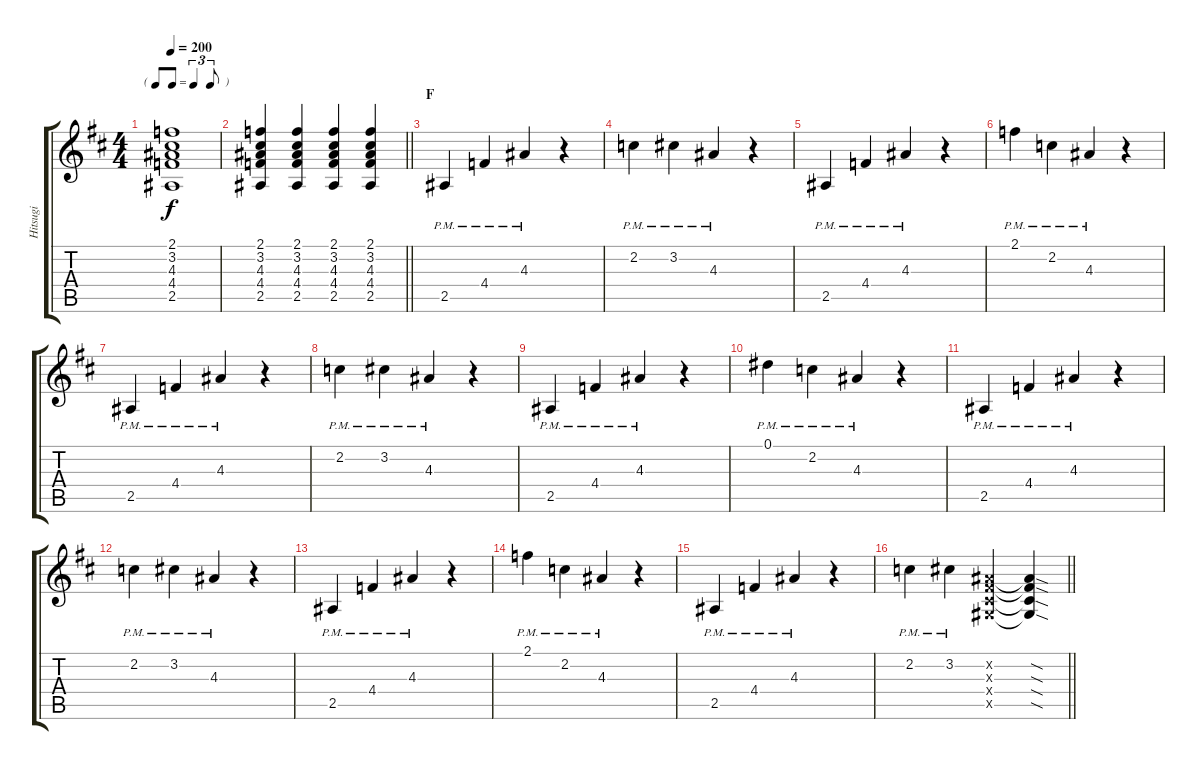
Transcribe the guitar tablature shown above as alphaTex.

\track ("Hitsugi" "Hitsugi") {instrument overdrivenguitar}
\staff {score tabs}
\tuning (Eb4 Bb3 Gb3 Db3 Ab2 Eb2) {hide}
\ts (4 4)
\tf triplet8th
\tempo 200
\clef g2
\ks d
(2.1 3.2 4.3 4.4 2.5).1{dy f} |
\barLineRight lightlight
(2.1 3.2 4.3 4.4 2.5).4 (2.1 3.2 4.3 4.4 2.5).4 (2.1 3.2 4.3 4.4 2.5).4 (2.1 3.2 4.3 4.4 2.5).4 |
\section ("" "F")
2.5{pm}.4 4.4{pm}.4 4.3{pm}.4 r.4 |
2.2{pm}.4 3.2{pm}.4 4.3{pm}.4 r.4 |
2.5{pm}.4 4.4{pm}.4 4.3{pm}.4 r.4 |
2.1{pm}.4 2.2{pm}.4 4.3{pm}.4 r.4 |
2.5{pm}.4 4.4{pm}.4 4.3{pm}.4 r.4 |
2.2{pm}.4 3.2{pm}.4 4.3{pm}.4 r.4 |
2.5{pm}.4 4.4{pm}.4 4.3{pm}.4 r.4 |
0.1{pm}.4 2.2{pm}.4 4.3{pm}.4 r.4 |
2.5{pm}.4 4.4{pm}.4 4.3{pm}.4 r.4 |
2.2{pm}.4 3.2{pm}.4 4.3{pm}.4 r.4 |
2.5{pm}.4 4.4{pm}.4 4.3{pm}.4 r.4 |
2.1{pm}.4 2.2{pm}.4 4.3{pm}.4 r.4 |
2.5{pm}.4 4.4{pm}.4 4.3{pm}.4 r.4 |
\barLineRight lightlight
2.2{pm}.4 3.2{pm}.4 (0.2{x} 0.3{x} 0.4{x} 0.5{x}).4 (0.2{sod t} 0.3{sod t} 0.4{sod t} 0.5{sod t}).4
